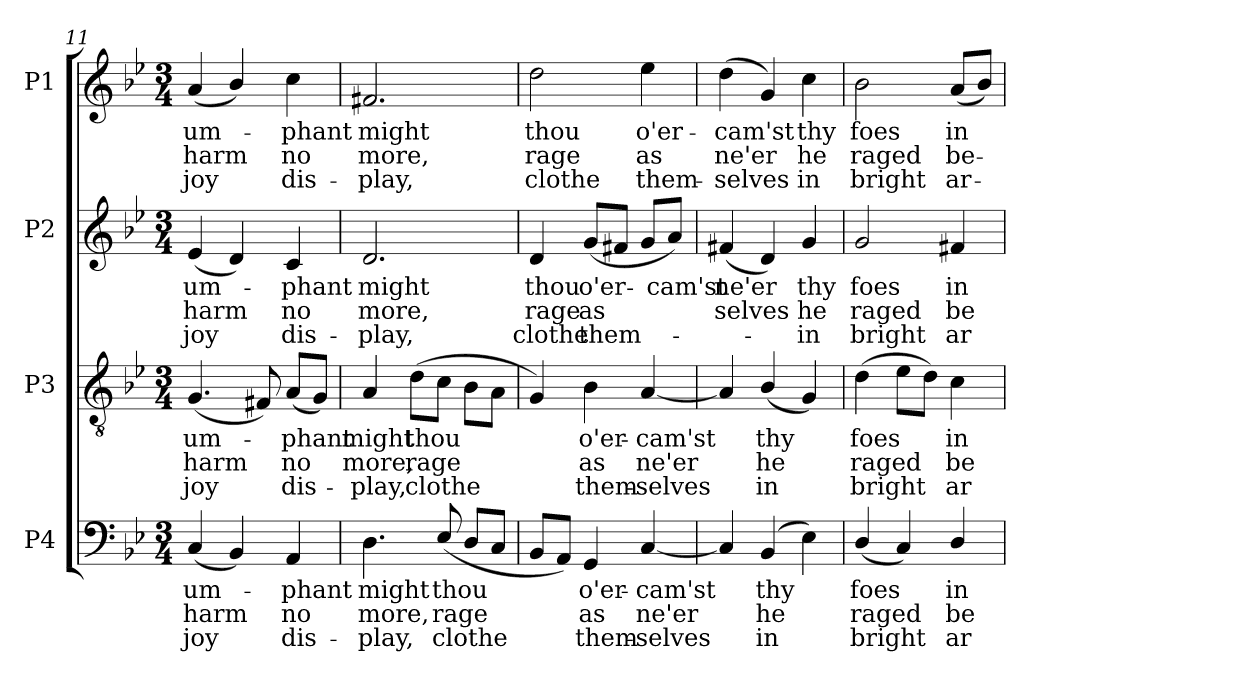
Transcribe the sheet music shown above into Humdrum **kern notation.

**kern	**text	**text	**text	**kern	**text	**text	**text	**kern	**text	**text	**text	**kern	**text	**text	**text
*part4	*part4	*part4	*part4	*part3	*part3	*part3	*part3	*part2	*part2	*part2	*part2	*part1	*part1	*part1	*part1
*staff4	*staff4	*staff4	*staff4	*staff3	*staff3	*staff3	*staff3	*staff2	*staff2	*staff2	*staff2	*staff1	*staff1	*staff1	*staff1
*I"P4	*	*	*	*I"P3	*	*	*	*I"P2	*	*	*	*I"P1	*	*	*
*clefF4	*	*	*	*clefGv2	*	*	*	*clefG2	*	*	*	*clefG2	*	*	*
*	*	*	*	*ITrd7c12	*	*	*	*	*	*	*	*	*	*	*
*k[b-e-]	*	*	*	*k[b-e-]	*	*	*	*k[b-e-]	*	*	*	*k[b-e-]	*	*	*
*B-:	*	*	*	*B-:	*	*	*	*B-:	*	*	*	*B-:	*	*	*
*M3/4	*	*	*	*M3/4	*	*	*	*M3/4	*	*	*	*M3/4	*	*	*
=11	=11	=11	=11	=11	=11	=11	=11	=11	=11	=11	=11	=11	=11	=11	=11
!	!LO:LY:b:color=#000000	!LO:LY:b:color=#000000	!LO:LY:b:color=#000000	!	!	!	!	!	!	!	!	!	!	!	!
!	!	!	!	!	!LO:LY:b:color=#000000	!LO:LY:b:color=#000000	!LO:LY:b:color=#000000	!	!	!	!	!	!	!	!
!	!	!	!	!	!	!	!	!	!LO:LY:b:color=#000000	!LO:LY:b:color=#000000	!LO:LY:b:color=#000000	!	!	!	!
!	!	!	!	!	!	!	!	!	!	!	!	!	!LO:LY:b:color=#000000	!LO:LY:b:color=#000000	!LO:LY:b:color=#000000
(4Ci/	-um-	harm	joy	(4.GGi/	-um-	harm	joy	(4e-i/	-um-	harm	joy	(4ai/	-um-	harm	joy
4BB-i/)	.	.	.	.	.	.	.	4di/)	.	.	.	4b-i/)	.	.	.
.	.	.	.	8FF#Xi/)	.	.	.	.	.	.	.	.	.	.	.
!	!LO:LY:b:color=#000000	!LO:LY:b:color=#000000	!LO:LY:b:color=#000000	!	!	!	!	!	!	!	!	!	!	!	!
!	!	!	!	!	!LO:LY:b:color=#000000	!LO:LY:b:color=#000000	!LO:LY:b:color=#000000	!	!	!	!	!	!	!	!
!	!	!	!	!	!	!	!	!	!LO:LY:b:color=#000000	!LO:LY:b:color=#000000	!LO:LY:b:color=#000000	!	!	!	!
!	!	!	!	!	!	!	!	!	!	!	!	!	!LO:LY:b:color=#000000	!LO:LY:b:color=#000000	!LO:LY:b:color=#000000
4AAi/	-phant	no	dis-	(8AAi/L	-phant	no	dis-	4ci/	-phant	no	dis-	4cci\	-phant	no	dis-
.	.	.	.	8GGi/J)	.	.	.	.	.	.	.	.	.	.	.
=12	=12	=12	=12	=12	=12	=12	=12	=12	=12	=12	=12	=12	=12	=12	=12
!	!LO:LY:b:color=#000000	!LO:LY:b:color=#000000	!LO:LY:b:color=#000000	!	!	!	!	!	!	!	!	!	!	!	!
!	!	!	!	!	!LO:LY:b:color=#000000	!LO:LY:b:color=#000000	!LO:LY:b:color=#000000	!	!	!	!	!	!	!	!
!	!	!	!	!	!	!	!	!	!LO:LY:b:color=#000000	!LO:LY:b:color=#000000	!LO:LY:b:color=#000000	!	!	!	!
!	!	!	!	!	!	!	!	!	!	!	!	!	!LO:LY:b:color=#000000	!LO:LY:b:color=#000000	!LO:LY:b:color=#000000
4.Di\	might	more,	-play,	4AAi/	might	more,	-play,	2.di/	might	more,	-play,	2.f#Xi/	might	more,	-play,
!	!	!	!	!	!LO:LY:b:color=#000000	!LO:LY:b:color=#000000	!LO:LY:b:color=#000000	!	!	!	!	!	!	!	!
.	.	.	.	(8Di\L	thou	rage	clothe	.	.	.	.	.	.	.	.
!	!LO:LY:b:color=#000000	!LO:LY:b:color=#000000	!LO:LY:b:color=#000000	!	!	!	!	!	!	!	!	!	!	!	!
(8E-i/	thou	rage	clothe	8Ci\J	.	.	.	.	.	.	.	.	.	.	.
8Di/L	.	.	.	8BB-i\L	.	.	.	.	.	.	.	.	.	.	.
8Ci/J	.	.	.	8AAi\J	.	.	.	.	.	.	.	.	.	.	.
!!LO:PB:g=z
=13	=13	=13	=13	=13	=13	=13	=13	=13	=13	=13	=13	=13	=13	=13	=13
!	!	!	!	!	!	!	!	!	!LO:LY:b:color=#000000	!LO:LY:b:color=#000000	!LO:LY:b:color=#000000	!	!	!	!
!	!	!	!	!	!	!	!	!	!	!	!	!	!LO:LY:b:color=#000000	!LO:LY:b:color=#000000	!LO:LY:b:color=#000000
8BB-i/L	.	.	.	4GGi/)	.	.	.	4di/	thou	rage	clothe	2ddi\	thou	rage	clothe
8AAi/J)	.	.	.	.	.	.	.	.	.	.	.	.	.	.	.
!	!LO:LY:b:color=#000000	!LO:LY:b:color=#000000	!LO:LY:b:color=#000000	!	!	!	!	!	!	!	!	!	!	!	!
!	!	!	!	!	!LO:LY:b:color=#000000	!LO:LY:b:color=#000000	!LO:LY:b:color=#000000	!	!	!	!	!	!	!	!
!	!	!	!	!	!	!	!	!	!LO:LY:b:color=#000000	!LO:LY:b:color=#000000	!LO:LY:b:color=#000000	!	!	!	!
4GGi/	o'er-	as	them-	4BB-i\	o'er-	as	them-	(8gi/L	o'er-	as	them-	.	.	.	.
.	.	.	.	.	.	.	.	8f#Xi/J	.	.	.	.	.	.	.
!	!LO:LY:b:color=#000000	!LO:LY:b:color=#000000	!LO:LY:b:color=#000000	!	!	!	!	!	!	!	!	!	!	!	!
!	!	!	!	!	!LO:LY:b:color=#000000	!LO:LY:b:color=#000000	!LO:LY:b:color=#000000	!	!	!	!	!	!	!	!
!	!	!	!	!	!	!	!	!	!	!	!	!	!LO:LY:b:color=#000000	!LO:LY:b:color=#000000	!LO:LY:b:color=#000000
[4Ci/	-cam'st	ne'er	-selves	[4AAi/	-cam'st	ne'er	-selves	8gi/L	.	.	.	4ee-i\	o'er-	as	them-
!	!	!	!	!	!	!	!	!	!LO:LY:b:color=#000000	!	!	!	!	!	!
.	.	.	.	.	.	.	.	8ai/J)	-cam'st	.	.	.	.	.	.
=14	=14	=14	=14	=14	=14	=14	=14	=14	=14	=14	=14	=14	=14	=14	=14
!	!	!	!	!	!	!	!	!	!LO:LY:b:color=#000000	!LO:LY:b:color=#000000	!	!	!	!	!
!	!	!	!	!	!	!	!	!	!	!	!	!	!LO:LY:b:color=#000000	!LO:LY:b:color=#000000	!LO:LY:b:color=#000000
4Ci/]	.	.	.	4AAi/]	.	.	.	(4f#Xi/	ne'er	-selves	.	(4ddi\	-cam'st	ne'er	-selves
!	!LO:LY:b:color=#000000	!LO:LY:b:color=#000000	!LO:LY:b:color=#000000	!	!	!	!	!	!	!	!	!	!	!	!
!	!	!	!	!	!LO:LY:b:color=#000000	!LO:LY:b:color=#000000	!LO:LY:b:color=#000000	!	!	!	!	!	!	!	!
(4BB-i/	thy	he	in	(4BB-i/	thy	he	in	4di/)	.	.	.	4gi/)	.	.	.
!	!	!	!	!	!	!	!	!	!LO:LY:b:color=#000000	!LO:LY:b:color=#000000	!LO:LY:b:color=#000000	!	!	!	!
!	!	!	!	!	!	!	!	!	!	!	!	!	!LO:LY:b:color=#000000	!LO:LY:b:color=#000000	!LO:LY:b:color=#000000
4E-i\)	.	.	.	4GGi/)	.	.	.	4gi/	thy	he	in	4cci\	thy	he	in
=15	=15	=15	=15	=15	=15	=15	=15	=15	=15	=15	=15	=15	=15	=15	=15
!	!LO:LY:b:color=#000000	!LO:LY:b:color=#000000	!LO:LY:b:color=#000000	!	!	!	!	!	!	!	!	!	!	!	!
!	!	!	!	!	!LO:LY:b:color=#000000	!LO:LY:b:color=#000000	!LO:LY:b:color=#000000	!	!	!	!	!	!	!	!
!	!	!	!	!	!	!	!	!	!LO:LY:b:color=#000000	!LO:LY:b:color=#000000	!LO:LY:b:color=#000000	!	!	!	!
!	!	!	!	!	!	!	!	!	!	!	!	!	!LO:LY:b:color=#000000	!LO:LY:b:color=#000000	!LO:LY:b:color=#000000
(4Di/	foes	raged	bright	(4Di\	foes	raged	bright	2gi/	foes	raged	bright	2b-i\	foes	raged	bright
4Ci/)	.	.	.	8E-i\L	.	.	.	.	.	.	.	.	.	.	.
.	.	.	.	8Di\J)	.	.	.	.	.	.	.	.	.	.	.
!	!LO:LY:b:color=#000000	!LO:LY:b:color=#000000	!LO:LY:b:color=#000000	!	!	!	!	!	!	!	!	!	!	!	!
!	!	!	!	!	!LO:LY:b:color=#000000	!LO:LY:b:color=#000000	!LO:LY:b:color=#000000	!	!	!	!	!	!	!	!
!	!	!	!	!	!	!	!	!	!LO:LY:b:color=#000000	!LO:LY:b:color=#000000	!LO:LY:b:color=#000000	!	!	!	!
!	!	!	!	!	!	!	!	!	!	!	!	!	!LO:LY:b:color=#000000	!LO:LY:b:color=#000000	!LO:LY:b:color=#000000
4Di/	in	be-	ar-	4Ci\	in	be-	ar-	4f#Xi/	in	be-	ar-	(8ai/L	in	be-	ar-
.	.	.	.	.	.	.	.	.	.	.	.	8b-i/J)	.	.	.
=	=	=	=	=	=	=	=	=	=	=	=	=	=	=	=
*-	*-	*-	*-	*-	*-	*-	*-	*-	*-	*-	*-	*-	*-	*-	*-
